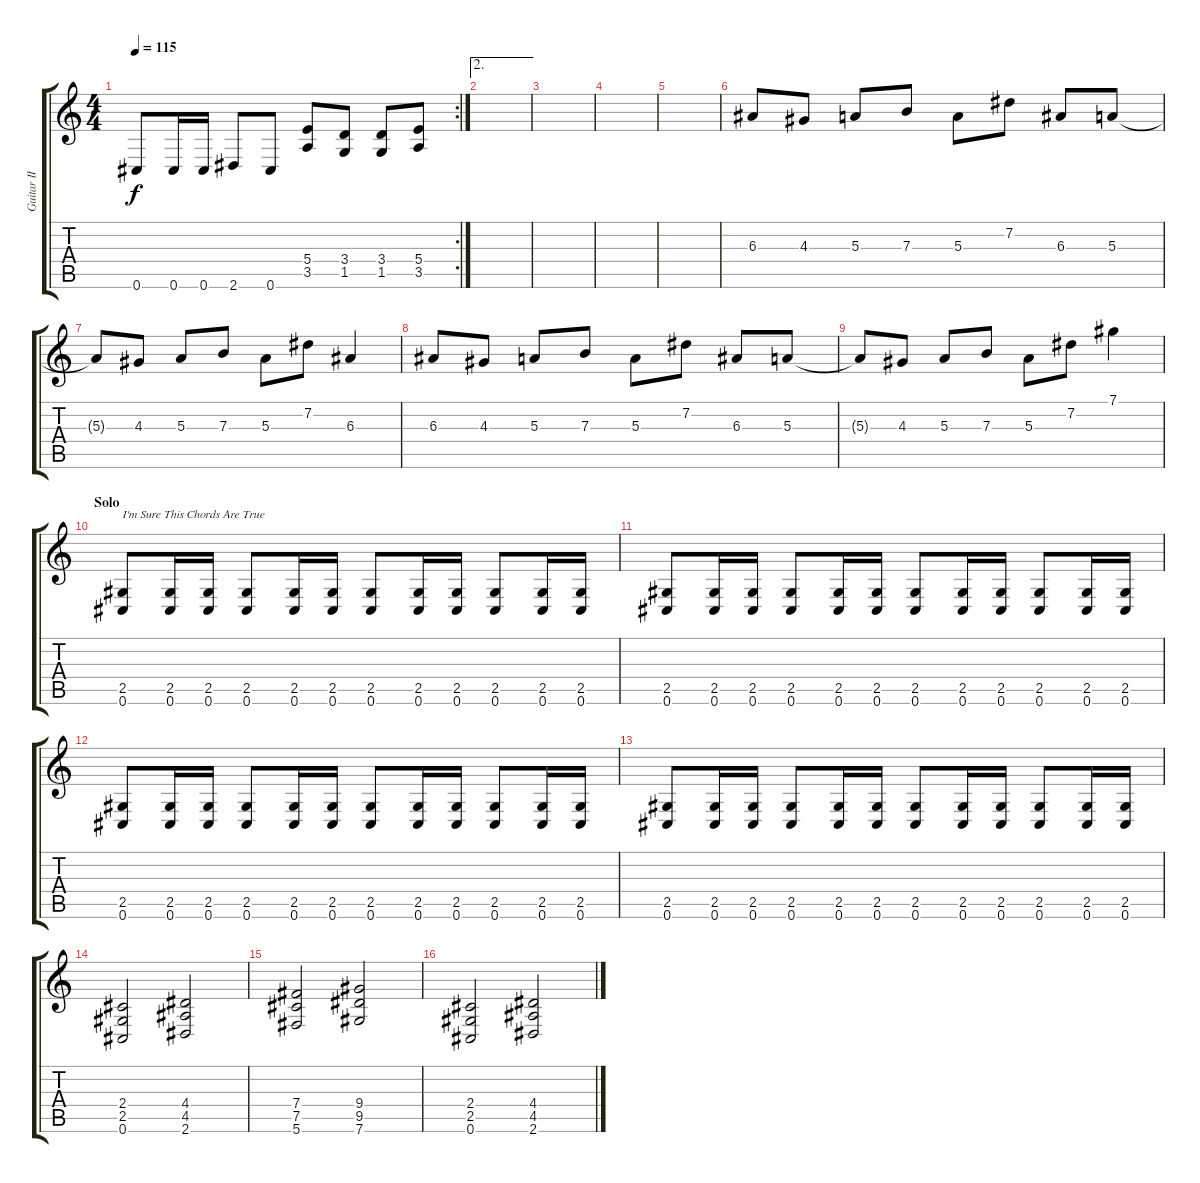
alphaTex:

\track ("Guitar II" "Guitar II") {instrument distortionguitar}
\staff {score tabs}
\tuning (Db4 Ab3 E3 B2 Gb2 Db2) {hide}
\rc 2
\ts (4 4)
\tempo 115
\clef g2
\ks c
0.6.8{dy f} 0.6.16 0.6.16 2.6.8 0.6.8 (5.4 3.5).8 (3.4 1.5).8 (3.4 1.5).8 (5.4 3.5).8 |
\ae 2
|
|
|
|
6.3.8{instrument glockenspiel} 4.3.8 5.3.8 7.3.8 5.3.8 7.2.8 6.3.8 5.3.8 |
5.3{t}.8 4.3.8 5.3.8 7.3.8 5.3.8 7.2.8 6.3.4 |
6.3.8 4.3.8 5.3.8 7.3.8 5.3.8 7.2.8 6.3.8 5.3.8 |
5.3{t}.8 4.3.8 5.3.8 7.3.8 5.3.8 7.2.8 7.1.4 |
\section ("" "Solo")
(2.5 0.6).8{txt "I'm Sure This Chords Are True" volume 13 instrument distortionguitar} (2.5 0.6).16 (2.5 0.6).16 (2.5 0.6).8 (2.5 0.6).16 (2.5 0.6).16 (2.5 0.6).8 (2.5 0.6).16 (2.5 0.6).16 (2.5 0.6).8 (2.5 0.6).16 (2.5 0.6).16 |
(2.5 0.6).8 (2.5 0.6).16 (2.5 0.6).16 (2.5 0.6).8 (2.5 0.6).16 (2.5 0.6).16 (2.5 0.6).8 (2.5 0.6).16 (2.5 0.6).16 (2.5 0.6).8 (2.5 0.6).16 (2.5 0.6).16 |
(2.5 0.6).8 (2.5 0.6).16 (2.5 0.6).16 (2.5 0.6).8 (2.5 0.6).16 (2.5 0.6).16 (2.5 0.6).8 (2.5 0.6).16 (2.5 0.6).16 (2.5 0.6).8 (2.5 0.6).16 (2.5 0.6).16 |
(2.5 0.6).8 (2.5 0.6).16 (2.5 0.6).16 (2.5 0.6).8 (2.5 0.6).16 (2.5 0.6).16 (2.5 0.6).8 (2.5 0.6).16 (2.5 0.6).16 (2.5 0.6).8 (2.5 0.6).16 (2.5 0.6).16 |
(2.4 2.5 0.6).2 (4.4 4.5 2.6).2 |
(7.4 7.5 5.6).2 (9.4 9.5 7.6).2 |
(2.4 2.5 0.6).2 (4.4 4.5 2.6).2
